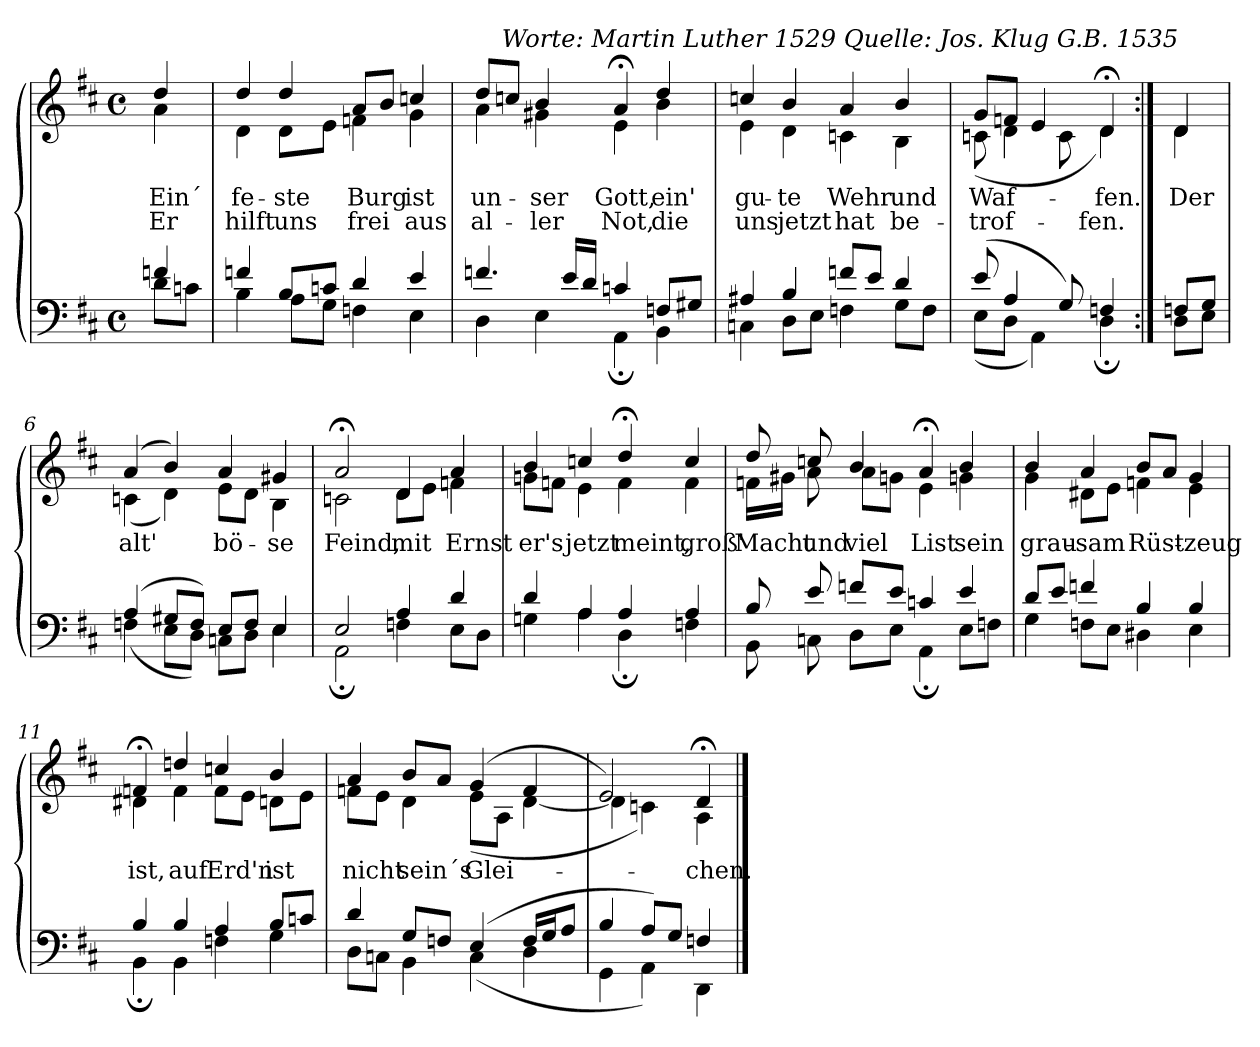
**kern	**kern	**text	**text
*part1	*part1	*part1	*part1
*staff2	*staff1	*staff1	*staff1
*clefF4	*clefG2	*	*
*k[f#c#]	*k[f#c#]	*	*
*D:	*D:	*	*
*M4/4	*M4/4	*	*
*met(c)	*met(c)	*	*
=	=	=	=
*^	*^	*	*
4f/	8d\L	4dd/	4a\	Ein´	Er
.	8c\J	.	.	.	.
=1	=1	=1	=1	=1	=1
4f/	4B\	4dd/	4d\	fe-	hilft
8B/L	8A\L	4dd/	8d\L	-ste	uns
8c/J	8G\J	.	8e\J	.	.
4d/	4F\	8a/L	4f\	Burg	frei
.	.	8b/J	.	.	.
4e/	4E\	4cc/	4g\	ist	aus
=2	=2	=2	=2	=2	=2
4.f/	4D\	8dd/L	4a\	un-	al-
.	.	8cc/J	.	.	.
.	4E\	4b/	4g#X\	ser	ler
16e/LL	.	.	.	.	.
16d/JJ	.	.	.	.	.
4c/	4AA;\	4a;</	4e\	Gott,	Not,
8F/L	4BB\	4dd/	4b\	ein'	die
8G#X/J	.	.	.	.	.
=3	=3	=3	=3	=3	=3
4A#X/	4C\	4cc/	4e\	gu-	uns
4B/	8D\L	4b/	4d\	-te	jetzt
.	8E\J	.	.	.	.
!	!	!LO:TX:a:i:cj:t=Worte&colon; Martin Luther 1529 Quelle&colon; Jos. Klug G.B. 1535	!	!	!
8f/L	4F\	4a/	4c\	Wehr	hat
8e/J	.	.	.	.	.
4d/	8G\L	4b/	4B\	und	be-
.	8F\J	.	.	.	.
=4	=4	=4	=4	=4	=4
(>8e/	(<8E\L	8g/L	(<8c\	Waf-	-trof-
4A/	8D\J	8f/J	4d\	.	.
.	4AA\)	4e/	.	.	.
8G/)	.	.	8c\	.	.
4F/	4D;\	4d;</	4d\)	-fen.	-fen.
!!LO:LB:g=z	!!
=5:|!	=5:|!	=5:|!	=5:|!	=5:|!	=5:|!
8F/L	8D\L	4d/	4d\	Der	.
8G/J	8E\J	.	.	.	.
=6	=6	=6	=6	=6	=6
(>4A/	(<4F\	(>4a/	(<4c\	alt'	.
8G#X/L	8E\L	4b/)	4d\)	.	.
8F/J)	8D\J)	.	.	.	.
8E/L	8C\L	4a/	8e\L	bö-	.
8F/J	8D\J	.	8d\J	.	.
4E/	4E\	4g#X/	4B\	-se	.
=7	=7	=7	=7	=7	=7
2E/	2AA;\	2a;</	2c\	Feind,	.
4A/	4F\	4d/	8d\L	mit	.
.	.	.	8e\J	.	.
4d/	8E\L	4a/	4f\	Ernst	.
.	8D\J	.	.	.	.
=8	=8	=8	=8	=8	=8
4d/	4Gn\	4b/	8gn\L	er's	.
.	.	.	8f\J	.	.
4A/	4A\	4cc/	4e\	jetzt	.
4A/	4D;\	4dd;</	4f\	meint,	.
4A/	4F\	4cc/	4f\	groß'	.
=9	=9	=9	=9	=9	=9
8B/	8BB\	8dd/	16f\LL	Macht	.
.	.	.	16g#X\JJ	.	.
8e/	8C\	8cc/	8a\	und	.
8f/L	8D\L	4b/	8a\L	viel	.
8e/J	8E\J	.	8g\J	.	.
4c/	4AA;\	4a;</	4e\	List	.
4e/	8E\L	4b/	4gn\	sein	.
.	8F\J	.	.	.	.
!!LO:LB:g=z	!!
=10	=10	=10	=10	=10	=10
8d/L	4G\	4b/	4g\	grau-	.
8e/J	.	.	.	.	.
4f/	8F\L	4a/	8d#X\L	-sam	.
.	8E\J	.	8e\J	.	.
4B/	4D#X\	8b/L	4f\	Rüst-	.
.	.	8a/J	.	.	.
4B/	4E\	4g/	4e\	zeug	.
=11	=11	=11	=11	=11	=11
4B/	4BB;\	4f;</	4d#X\	-ist,	.
4B/	4BB\	4ddn/	4f\	auf	.
4A/	4F\	4cc/	8f\L	Erd'n	.
.	.	.	8e\J	.	.
8B/L	4G\	4b/	8dn\L	ist	.
8c/J	.	.	8e\J	.	.
=12	=12	=12	=12	=12	=12
4d/	8D\L	4a/	8f\L	nicht	.
.	8C\J	.	8e\J	.	.
8G/L	4BB\	8b/L	4d\	sein´s	.
8F/J	.	8a/J	.	.	.
(>4E/	(<4C\	(>4g/	(<8e\L	Glei-	.
.	.	.	8A\J	.	.
16F/LL	4D\	4f/	[4d\	.	.
16G/J	.	.	.	.	.
8A/J	.	.	.	.	.
=13	=13	=13	=13	=13	=13
4B/	4GG\	2e/)	4d\]	.	.
8A/L)	4AA\)	.	4c\)	.	.
8G/J	.	.	.	.	.
4F/	4DD\	4d;</	4A\	-chen.	.
*v	*v	*	*	*	*
*	*v	*v	*	*
==	==	==	==
*-	*-	*-	*-
